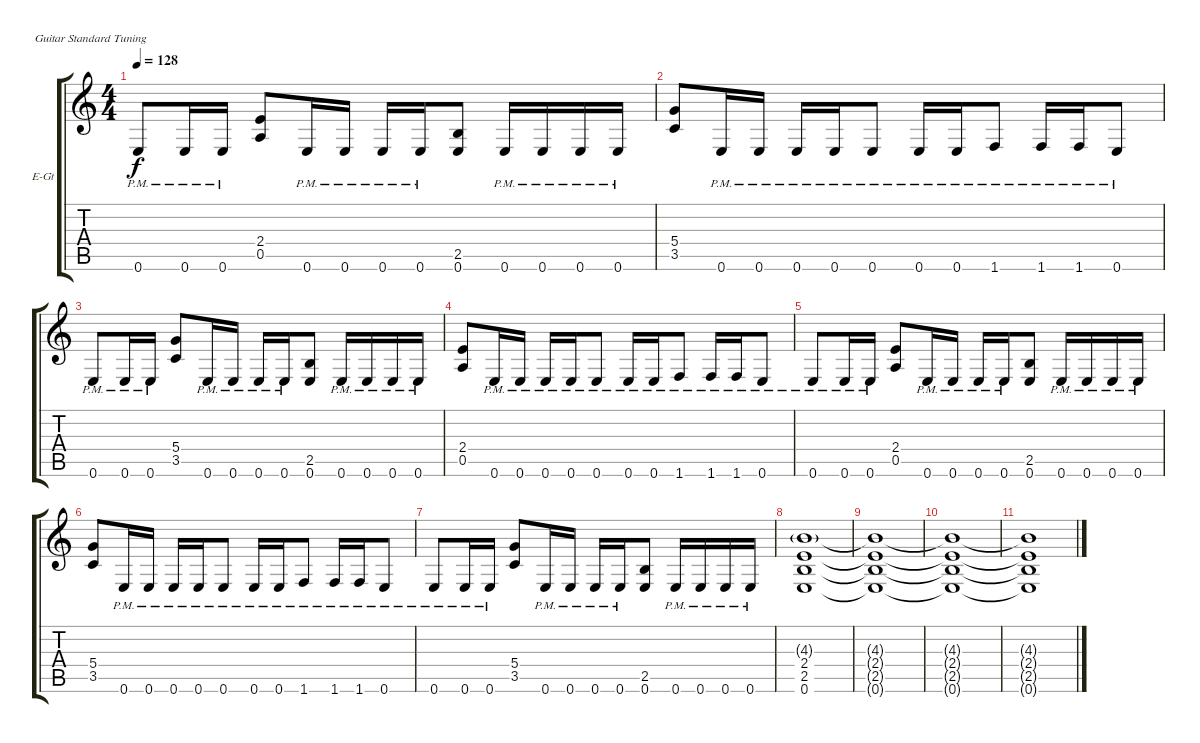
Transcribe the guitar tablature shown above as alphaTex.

\defaultSystemsLayout 4
\bracketExtendMode groupsimilarinstruments
\firstSystemTrackNameOrientation horizontal
\otherSystemsTrackNameOrientation horizontal
\track ("James Hetfield (Dist.Gtr.1)" "E-Gt") {instrument distortionguitar}
\staff {score tabs}
\tuning (E4 B3 G3 D3 A2 E2)
\ts (4 4)
\tempo 128
\clef g2
\ks c
0.6{pm}.8{dy f} 0.6{pm}.16 0.6{pm}.16 (0.5 2.4).8 0.6{pm}.16 0.6{pm}.16 0.6{pm}.16 0.6{pm}.16 (0.6 2.5).8 0.6{pm}.16 0.6{pm}.16 0.6{pm}.16 0.6{pm}.16 |
(3.5 5.4).8 0.6{pm}.16 0.6{pm}.16 0.6{pm}.16 0.6{pm}.16 0.6{pm}.8 0.6{pm}.16 0.6{pm}.16 1.6{pm}.8 1.6{pm}.16 1.6{pm}.16 0.6{pm}.8 |
0.6{pm}.8 0.6{pm}.16 0.6{pm}.16 (3.5 5.4).8 0.6{pm}.16 0.6{pm}.16 0.6{pm}.16 0.6{pm}.16 (0.6 2.5).8 0.6{pm}.16 0.6{pm}.16 0.6{pm}.16 0.6{pm}.16 |
(0.5 2.4).8 0.6{pm}.16 0.6{pm}.16 0.6{pm}.16 0.6{pm}.16 0.6{pm}.8 0.6{pm}.16 0.6{pm}.16 1.6{pm}.8 1.6{pm}.16 1.6{pm}.16 0.6{pm}.8 |
0.6{pm}.8 0.6{pm}.16 0.6{pm}.16 (0.5 2.4).8 0.6{pm}.16 0.6{pm}.16 0.6{pm}.16 0.6{pm}.16 (0.6 2.5).8 0.6{pm}.16 0.6{pm}.16 0.6{pm}.16 0.6{pm}.16 |
(3.5 5.4).8 0.6{pm}.16 0.6{pm}.16 0.6{pm}.16 0.6{pm}.16 0.6{pm}.8 0.6{pm}.16 0.6{pm}.16 1.6{pm}.8 1.6{pm}.16 1.6{pm}.16 0.6{pm}.8 |
0.6{pm}.8 0.6{pm}.16 0.6{pm}.16 (3.5 5.4).8 0.6{pm}.16 0.6{pm}.16 0.6{pm}.16 0.6{pm}.16 (0.6 2.5).8 0.6{pm}.16 0.6{pm}.16 0.6{pm}.16 0.6{pm}.16 |
(0.6 2.5 2.4 4.3{g}).1 |
(0.6{t} 2.5{t} 2.4{t} 4.3{t}).1 |
(0.6{t} 2.5{t} 2.4{t} 4.3{t}).1 |
(0.6{t} 2.5{t} 2.4{t} 4.3{t}).1
